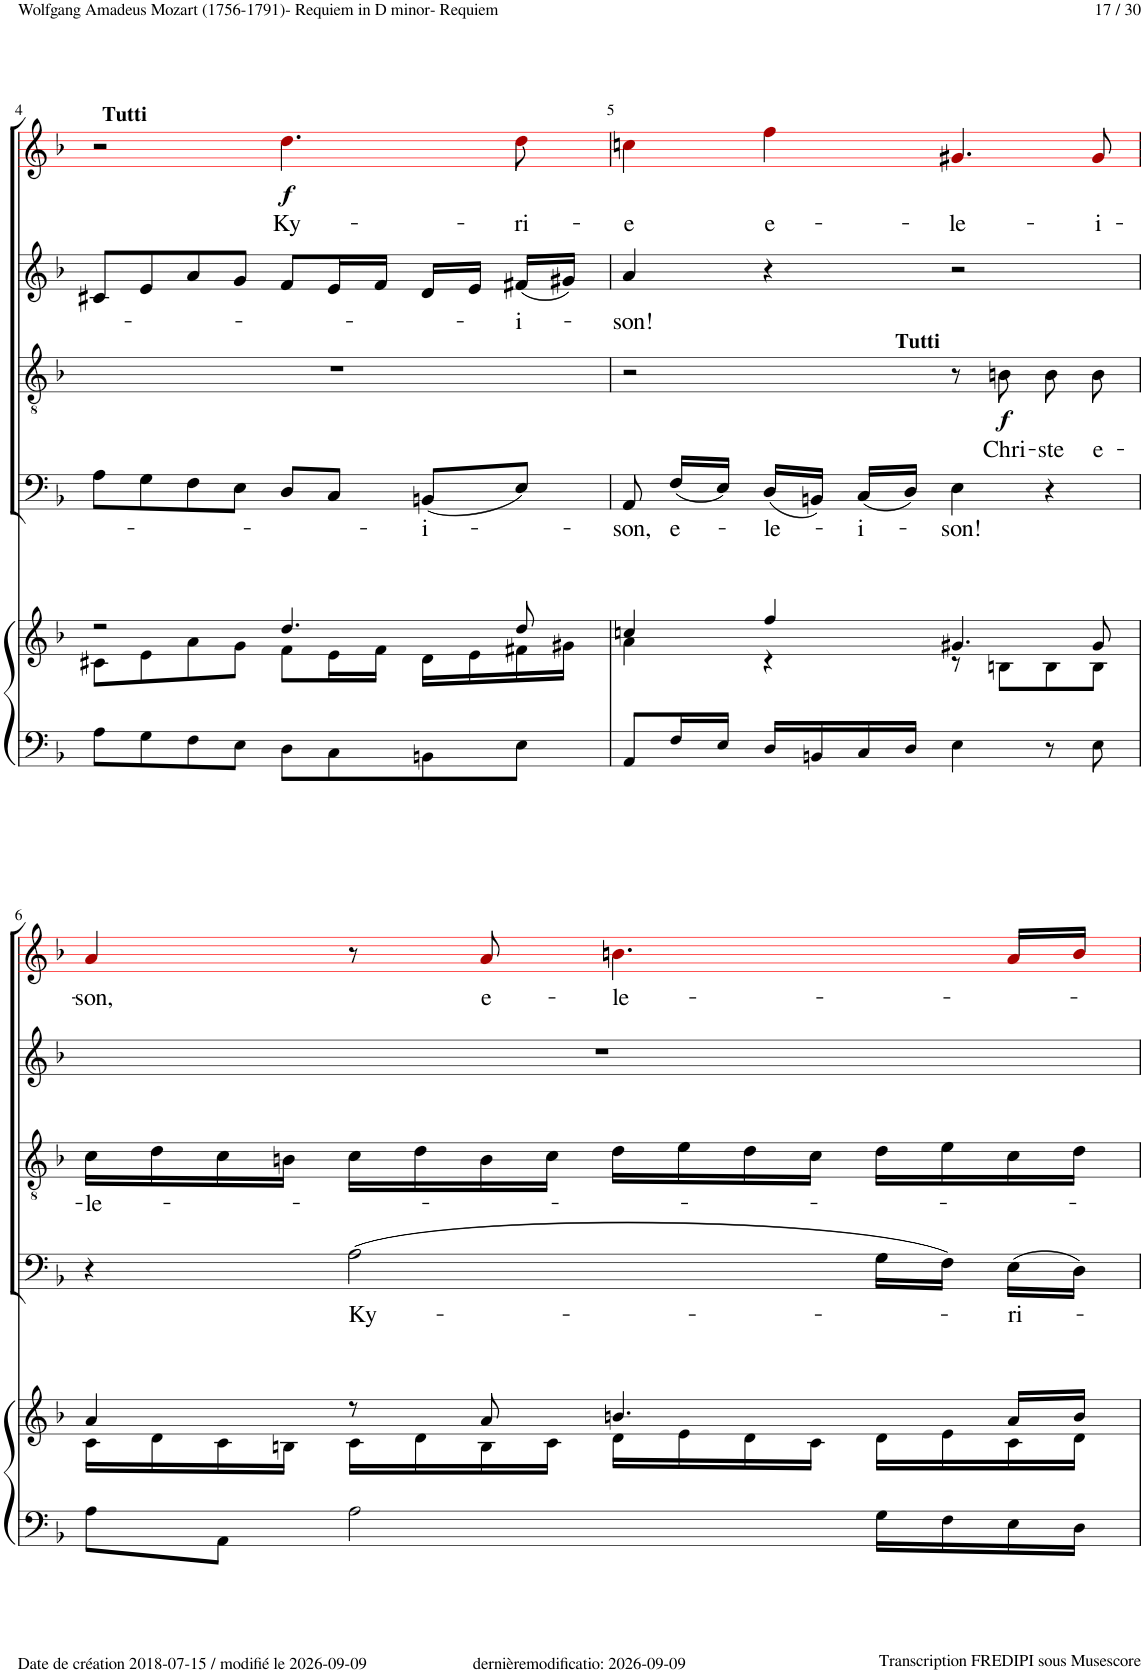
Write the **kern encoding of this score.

**kern	**kern	**kern	**text	**kern	**text	**dynam	**kern	**text	**kern	**text	**dynam
*part5	*part5	*part4	*part4	*part3	*part3	*part3	*part2	*part2	*part1	*part1	*part1
*staff6	*staff5	*staff4	*staff4	*staff3	*staff3	*staff3	*staff2	*staff2	*staff1	*staff1	*staff1
*I"Piano	*	*I"Basso Chorus	*	*I"Tenor Chorus	*	*	*I"Alto Chorus	*	*I"Soprano Chorus	*	*
*I'Pno	*	*I'Ch	*	*I'Ch	*	*	*I'Ch	*	*	*	*
!!LO:PB:g=z
*clefF4	*clefG2	*clefF4	*	*clefGv2	*	*	*clefG2	*	*clefG2	*	*
*	*	*	*	*	*	*	*	*	*ITrd1c2	*	*
*k[b-]	*k[b-]	*k[b-]	*	*k[b-]	*	*	*k[b-]	*	*k[b-]	*	*
*M4/4	*M4/4	*M4/4	*	*M4/4	*	*	*M4/4	*	*M4/4	*	*
*met(c)	*met(c)	*met(c)	*	*met(c)	*	*	*met(c)	*	*met(c)	*	*
=4	=4	=4	=4	=4	=4	=4	=4	=4	=4	=4	=4
*	*^	*	*	*	*	*	*	*	*	*	*
!	!	!	!	!	!	!	!	!	!	!LO:TX:a:B:t=Tutti	!	!
8A\L	2r	8c#X\L	8A!\L	.	1r	.	.	8c#X!/L	.	2r	.	.
8G\	.	8e\	8G!\	.	.	.	.	8e!/	.	.	.	.
8F\	.	8a\	8F!\	.	.	.	.	8a!/	.	.	.	.
8E\J	.	8g\J	8E!\J	.	.	.	.	8g!/J	.	.	.	.
!	!	!	!	!	!	!	!	!	!	!	!LO:LY:b	!LO:DY:b
8D\L	4.dd/	8f\L	8D!/L	.	.	.	.	8f!/L	.	4.dd!i\	Ky-	f
8C\	.	16e\L	8C!/J	.	.	.	.	16e!/L	.	.	.	.
.	.	16f\JJ	.	.	.	.	.	16f!/JJ	.	.	.	.
!	!	!	!	!LO:LY:b	!	!	!	!	!	!	!	!
8BBn\	.	16d\LL	(8BBn!/L	-i-	.	.	.	16d!/LL	.	.	.	.
.	.	16e\	.	.	.	.	.	16e!/JJ	.	.	.	.
!	!	!	!	!	!	!	!	!	!LO:LY:b	!	!LO:LY:b	!
8E\J	8dd/	16f#X\	8E!/J)	.	.	.	.	(16f#X!/LL	-i-	8dd!i\	-ri-	.
.	.	16g#X\JJ	.	.	.	.	.	16g#X!/JJ)	.	.	.	.
=5	=5	=5	=5	=5	=5	=5	=5	=5	=5	=5	=5	=5
!	!	!	!	!LO:LY:b	!	!	!	!	!LO:LY:b	!	!LO:LY:b	!
8AA/L	4ccn/	4a\	8AA!/	-son,	2r	.	.	4a!/	-son!	4ccn!i\	-e	.
!	!	!	!	!LO:LY:b	!	!	!	!	!	!	!	!
16F/L	.	.	(16F!/LL	e-	.	.	.	.	.	.	.	.
16E/JJ	.	.	16E!/JJ)	.	.	.	.	.	.	.	.	.
!	!	!	!	!LO:LY:b	!	!	!	!	!	!	!LO:LY:b	!
16D/LL	4ff/	4r	(16D!/LL	-le-	.	.	.	4r	.	4ff!i\	e-	.
16BBn/	.	.	16BBn!/JJ)	.	.	.	.	.	.	.	.	.
!	!	!	!	!LO:LY:b	!	!	!	!	!	!	!	!
16C/	.	.	(16C!/LL	-i-	.	.	.	.	.	.	.	.
16D/JJ	.	.	16D!/JJ)	.	.	.	.	.	.	.	.	.
!	!	!	!	!LO:LY:b	!	!	!	!	!	!	!LO:LY:b	!
4E\	4.g#X/	8r	4E!\	-son!	8r	.	.	2r	.	4.g#X!i/	-le-	.
!	!	!	!	!	!LO:TX:a:B:t=Tutti	!	!	!	!	!	!	!
!	!	!	!	!	!	!LO:LY:b	!LO:DY:b	!	!	!	!	!
.	.	8Bn\L	.	.	8Bn!\	Chri-	f	.	.	.	.	.
!	!	!	!	!	!	!LO:LY:b	!	!	!	!	!	!
8r	.	8B\	4r	.	8B!\	-ste	.	.	.	.	.	.
!	!	!	!	!	!	!LO:LY:b	!	!	!	!	!LO:LY:b	!
8E\	8g#/	8B\J	.	.	8B!\	e-	.	.	.	8g#!i/	-i-	.
!!LO:LB:g=z
=6	=6	=6	=6	=6	=6	=6	=6	=6	=6	=6	=6	=6
!	!	!	!	!	!	!LO:LY:b	!	!	!	!	!LO:LY:b	!
8A\L	4a/	16c\LL	4r	.	16c!\LL	-le-	.	1r	.	4a!i/	-son,	.
.	.	16d\	.	.	16d!\	.	.	.	.	.	.	.
8AA\J	.	16c\	.	.	16c!\	.	.	.	.	.	.	.
.	.	16Bn\JJ	.	.	16Bn!\JJ	.	.	.	.	.	.	.
!	!	!	!	!LO:LY:b	!	!	!	!	!	!	!	!
2A\	8r	16c\LL	(2A!\	Ky-	16c!\LL	.	.	.	.	8r	.	.
.	.	16d\	.	.	16d!\	.	.	.	.	.	.	.
!	!	!	!	!	!	!	!	!	!	!	!LO:LY:b	!
.	8a/	16B\	.	.	16B!\	.	.	.	.	8a!i/	e-	.
.	.	16c\JJ	.	.	16c!\JJ	.	.	.	.	.	.	.
!	!	!	!	!	!	!	!	!	!	!	!LO:LY:b	!
.	4.bn/	16d\LL	.	.	16d!\LL	.	.	.	.	4.bn!i\	-le-	.
.	.	16e\	.	.	16e!\	.	.	.	.	.	.	.
.	.	16d\	.	.	16d!\	.	.	.	.	.	.	.
.	.	16c\JJ	.	.	16c!\JJ	.	.	.	.	.	.	.
16G\LL	.	16d\LL	16G!\LL	.	16d!\LL	.	.	.	.	.	.	.
16F\	.	16e\	16F!\JJ)	.	16e!\	.	.	.	.	.	.	.
!	!	!	!	!LO:LY:b	!	!	!	!	!	!	!	!
16E\	16a/LL	16c\	(16E!\LL	-ri-	16c!\	.	.	.	.	16a!i/LL	.	.
16D\JJ	16b/JJ	16d\JJ	16D!\JJ)	.	16d!\JJ	.	.	.	.	16b!i/JJ	.	.
*	*v	*v	*	*	*	*	*	*	*	*	*	*
=	=	=	=	=	=	=	=	=	=	=	=
*-	*-	*-	*-	*-	*-	*-	*-	*-	*-	*-	*-
